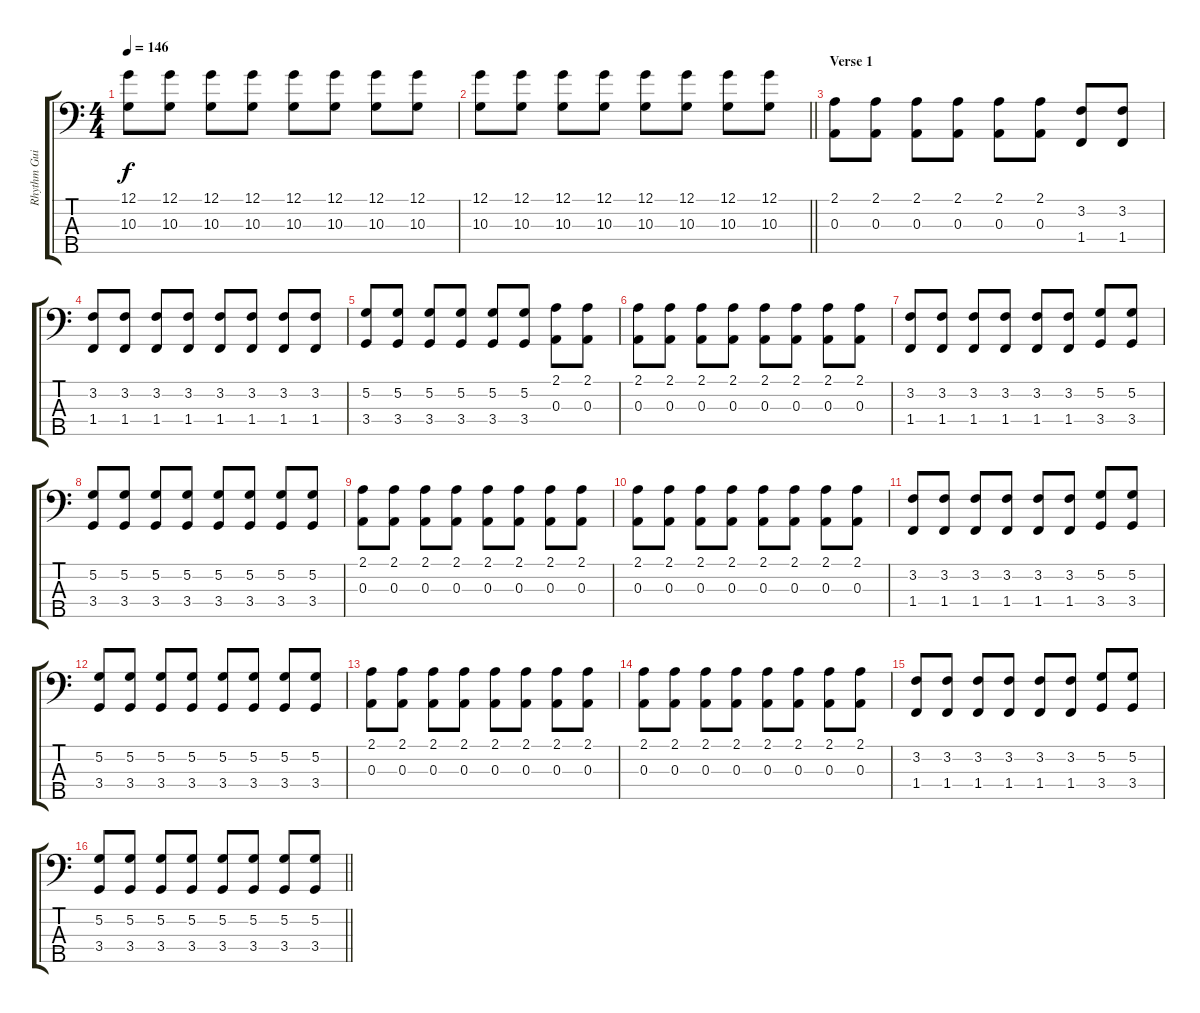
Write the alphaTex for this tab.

\track ("Rhythm Guitar" "Rhythm Gui") {instrument overdrivenguitar}
\staff {score tabs}
\tuning (G2 D2 A1 E1 B0) {hide}
\ts (4 4)
\tempo 146
\clef f4
\ks c
(12.1 10.3).8{dy f} (12.1 10.3).8 (12.1 10.3).8 (12.1 10.3).8 (12.1 10.3).8 (12.1 10.3).8 (12.1 10.3).8 (12.1 10.3).8 |
\barLineRight lightlight
(12.1 10.3).8 (12.1 10.3).8 (12.1 10.3).8 (12.1 10.3).8 (12.1 10.3).8 (12.1 10.3).8 (12.1 10.3).8 (12.1 10.3).8 |
\section ("" "Verse 1")
(2.1 0.3).8 (2.1 0.3).8 (2.1 0.3).8 (2.1 0.3).8 (2.1 0.3).8 (2.1 0.3).8 (3.2 1.4).8 (3.2 1.4).8 |
(3.2 1.4).8 (3.2 1.4).8 (3.2 1.4).8 (3.2 1.4).8 (3.2 1.4).8 (3.2 1.4).8 (3.2 1.4).8 (3.2 1.4).8 |
(5.2 3.4).8 (5.2 3.4).8 (5.2 3.4).8 (5.2 3.4).8 (5.2 3.4).8 (5.2 3.4).8 (2.1 0.3).8 (2.1 0.3).8 |
(2.1 0.3).8 (2.1 0.3).8 (2.1 0.3).8 (2.1 0.3).8 (2.1 0.3).8 (2.1 0.3).8 (2.1 0.3).8 (2.1 0.3).8 |
(3.2 1.4).8 (3.2 1.4).8 (3.2 1.4).8 (3.2 1.4).8 (3.2 1.4).8 (3.2 1.4).8 (5.2 3.4).8 (5.2 3.4).8 |
(5.2 3.4).8 (5.2 3.4).8 (5.2 3.4).8 (5.2 3.4).8 (5.2 3.4).8 (5.2 3.4).8 (5.2 3.4).8 (5.2 3.4).8 |
(2.1 0.3).8 (2.1 0.3).8 (2.1 0.3).8 (2.1 0.3).8 (2.1 0.3).8 (2.1 0.3).8 (2.1 0.3).8 (2.1 0.3).8 |
(2.1 0.3).8 (2.1 0.3).8 (2.1 0.3).8 (2.1 0.3).8 (2.1 0.3).8 (2.1 0.3).8 (2.1 0.3).8 (2.1 0.3).8 |
(3.2 1.4).8 (3.2 1.4).8 (3.2 1.4).8 (3.2 1.4).8 (3.2 1.4).8 (3.2 1.4).8 (5.2 3.4).8 (5.2 3.4).8 |
(5.2 3.4).8 (5.2 3.4).8 (5.2 3.4).8 (5.2 3.4).8 (5.2 3.4).8 (5.2 3.4).8 (5.2 3.4).8 (5.2 3.4).8 |
(2.1 0.3).8 (2.1 0.3).8 (2.1 0.3).8 (2.1 0.3).8 (2.1 0.3).8 (2.1 0.3).8 (2.1 0.3).8 (2.1 0.3).8 |
(2.1 0.3).8 (2.1 0.3).8 (2.1 0.3).8 (2.1 0.3).8 (2.1 0.3).8 (2.1 0.3).8 (2.1 0.3).8 (2.1 0.3).8 |
(3.2 1.4).8 (3.2 1.4).8 (3.2 1.4).8 (3.2 1.4).8 (3.2 1.4).8 (3.2 1.4).8 (5.2 3.4).8 (5.2 3.4).8 |
\barLineRight lightlight
(5.2 3.4).8 (5.2 3.4).8 (5.2 3.4).8 (5.2 3.4).8 (5.2 3.4).8 (5.2 3.4).8 (5.2 3.4).8 (5.2 3.4).8
